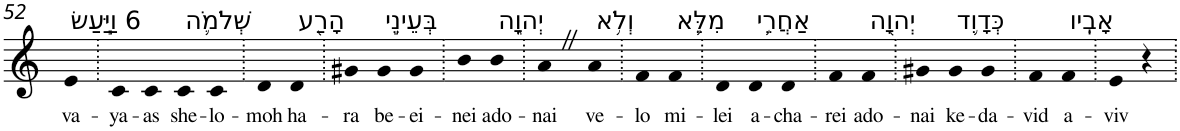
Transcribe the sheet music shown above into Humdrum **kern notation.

**kern	**text
*part1	*part1
*staff1	*staff1
*I"Piano	*
*I'Pno	*
!!LO:PB:g=z
*clefG2	*
*k[]	*
=52	=52
!LO:TX:a:t=6 וַיַּ֧עַשׂ	!
!	!LO:LY:b
4e	va-
=53.	=53.
!	!LO:LY:b
4c	-ya-
!	!LO:LY:b
4c	-as
!LO:TX:a:t=שְׁלֹמֹ֛ה	!
!	!LO:LY:b
4c	she-
!	!LO:LY:b
4c	-lo-
=54.	=54.
!	!LO:LY:b
4d	-moh
!LO:TX:a:t=הָרַ֖ע	!
!	!LO:LY:b
4d	ha-
=55.	=55.
!	!LO:LY:b
4g#X	-ra
!LO:TX:a:t=בְּעֵינֵ֣י	!
!	!LO:LY:b
4g#	be-
!	!LO:LY:b
4g#	-ei-
=56.	=56.
!	!LO:LY:b
4b	-nei
!LO:TX:a:t=יְהוָ֑ה	!
!	!LO:LY:b
4b	ado-
=57.	=57.
!	!LO:LY:b
4aZ	-nai
!LO:TX:a:t=וְלֹ֥א	!
!	!LO:LY:b
4a	ve-
=58.	=58.
!	!LO:LY:b
4f	-lo
!LO:TX:a:t=מִלֵּ֛א	!
!	!LO:LY:b
4f	mi-
=59.	=59.
!	!LO:LY:b
4d	-lei
!LO:TX:a:t=אַחֲרֵ֥י	!
!	!LO:LY:b
4d	a-
!	!LO:LY:b
4d	-cha-
=60.	=60.
!	!LO:LY:b
4f	-rei
!LO:TX:a:t=יְהוָ֖ה	!
!	!LO:LY:b
4f	ado-
=61.	=61.
!	!LO:LY:b
4g#X	-nai
!LO:TX:a:t=כְּדָוִ֥ד	!
!	!LO:LY:b
4g#	ke-
!	!LO:LY:b
4g#	-da-
=62.	=62.
!	!LO:LY:b
4f	-vid
!LO:TX:a:t=אָבִֽיו	!
!	!LO:LY:b
4f	a-
=63.	=63.
!	!LO:LY:b
4e	-viv
4r	.
=.	=.
*-	*-
